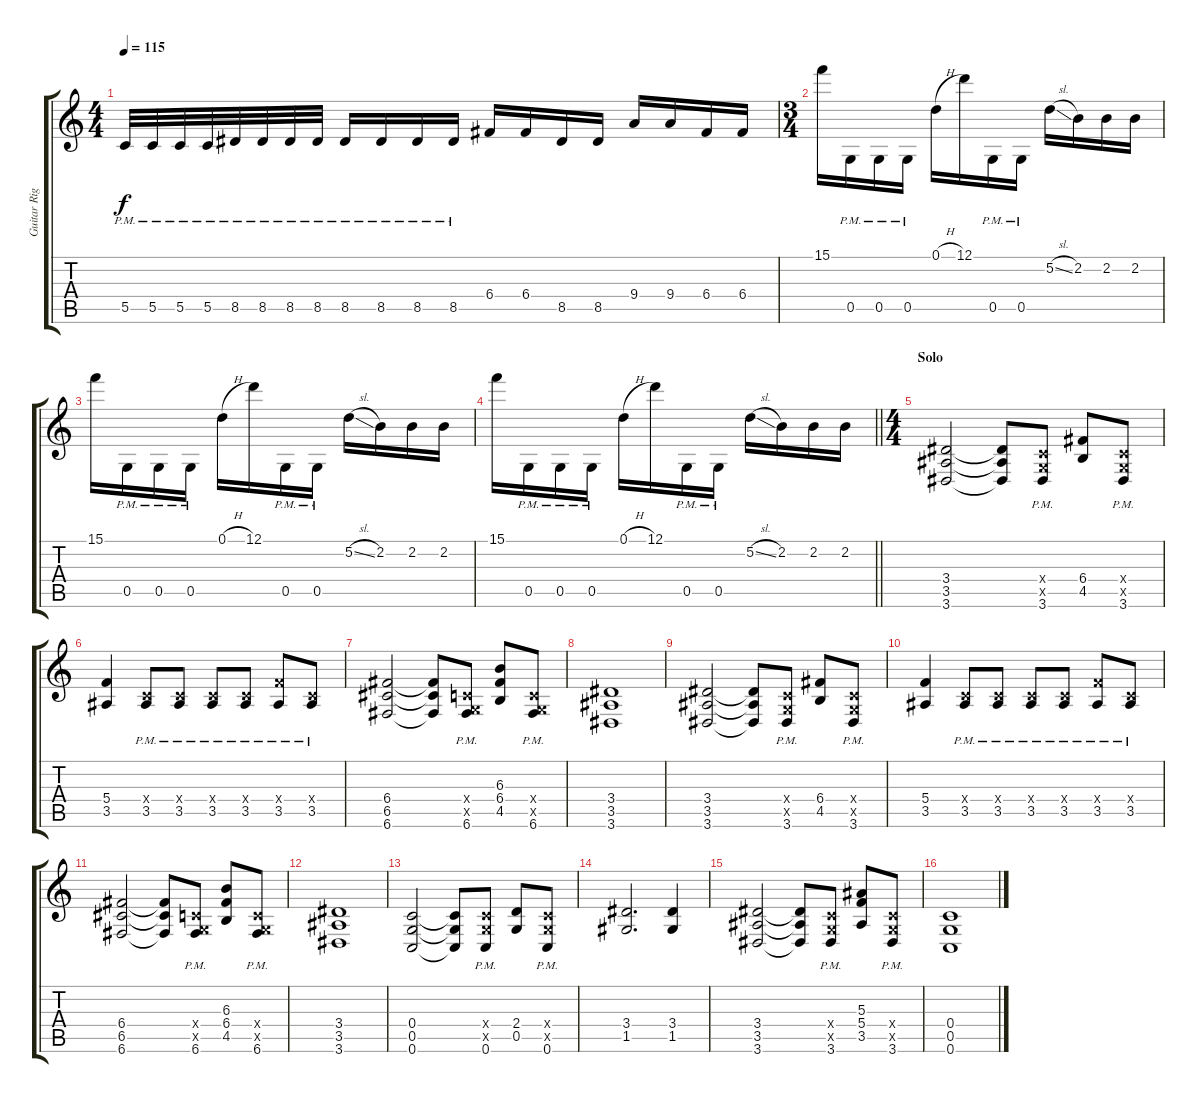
\track ("Guitar Right" "Guitar Rig") {instrument overdrivenguitar}
\staff {score tabs}
\tuning (D4 A3 F3 C3 G2 C2) {hide}
\ts (4 4)
\tempo 115
\clef g2
\ks c
5.5{pm}.32{dy f} 5.5{pm}.32 5.5{pm}.32 5.5{pm}.32 8.5{pm}.32 8.5{pm}.32 8.5{pm}.32 8.5{pm}.32 8.5{pm}.16 8.5{pm}.16 8.5{pm}.16 8.5{pm}.16 6.4.16 6.4.16 8.5.16 8.5.16 9.4.16 9.4.16 6.4.16 6.4.16 |
\ts (3 4)
15.1.16 0.5{pm}.16 0.5{pm}.16 0.5{pm}.16 0.1{h}.16 12.1.16 0.5{pm}.16 0.5{pm}.16 5.2{sl}.16 2.2.16 2.2.16 2.2.16 |
15.1.16 0.5{pm}.16 0.5{pm}.16 0.5{pm}.16 0.1{h}.16 12.1.16 0.5{pm}.16 0.5{pm}.16 5.2{sl}.16 2.2.16 2.2.16 2.2.16 |
\barLineRight lightlight
15.1.16 0.5{pm}.16 0.5{pm}.16 0.5{pm}.16 0.1{h}.16 12.1.16 0.5{pm}.16 0.5{pm}.16 5.2{sl}.16 2.2.16 2.2.16 2.2.16 |
\ts (4 4)
\section ("" "Solo")
(3.4 3.5 3.6).2 (3.4{t} 3.5{t} 3.6{t}).8 (0.4{x} 0.5{x} 3.6{pm}).8 (6.4 4.5).8 (0.4{x} 0.5{x} 3.6{pm}).8 |
(5.4 3.5).4 (0.4{x} 3.5{pm}).8 (0.4{x} 3.5{pm}).8 (0.4{x} 3.5{pm}).8 (0.4{x} 3.5{pm}).8 (5.4{x} 3.5{pm}).8 (0.4{x} 3.5{pm}).8 |
(6.4 6.5 6.6).2 (6.4{t} 6.5{t} 6.6{t}).8 (0.4{x} 0.5{x} 6.6{pm}).8 (6.3 6.4 4.5).8 (0.4{x} 0.5{x} 6.6{pm}).8 |
(3.4 3.5 3.6).1 |
(3.4 3.5 3.6).2 (3.4{t} 3.5{t} 3.6{t}).8 (0.4{x} 0.5{x} 3.6{pm}).8 (6.4 4.5).8 (0.4{x} 0.5{x} 3.6{pm}).8 |
(5.4 3.5).4 (0.4{x} 3.5{pm}).8 (0.4{x} 3.5{pm}).8 (0.4{x} 3.5{pm}).8 (0.4{x} 3.5{pm}).8 (5.4{x} 3.5{pm}).8 (0.4{x} 3.5{pm}).8 |
(6.4 6.5 6.6).2 (6.4{t} 6.5{t} 6.6{t}).8 (0.4{x} 0.5{x} 6.6{pm}).8 (6.3 6.4 4.5).8 (0.4{x} 0.5{x} 6.6{pm}).8 |
(3.4 3.5 3.6).1 |
(0.4 0.5 0.6).2 (0.4{t} 0.5{t} 0.6{t}).8 (0.4{x} 0.5{x} 0.6{pm}).8 (2.4 0.5).8 (0.4{x} 0.5{x} 0.6{pm}).8 |
(3.4 1.5).2{d} (3.4 1.5).4 |
(3.4 3.5 3.6).2 (3.4{t} 3.5{t} 3.6{t}).8 (0.4{x} 0.5{x} 3.6{pm}).8 (5.3 5.4 3.5).8 (0.4{x} 0.5{x} 3.6{pm}).8 |
(0.4 0.5 0.6).1
